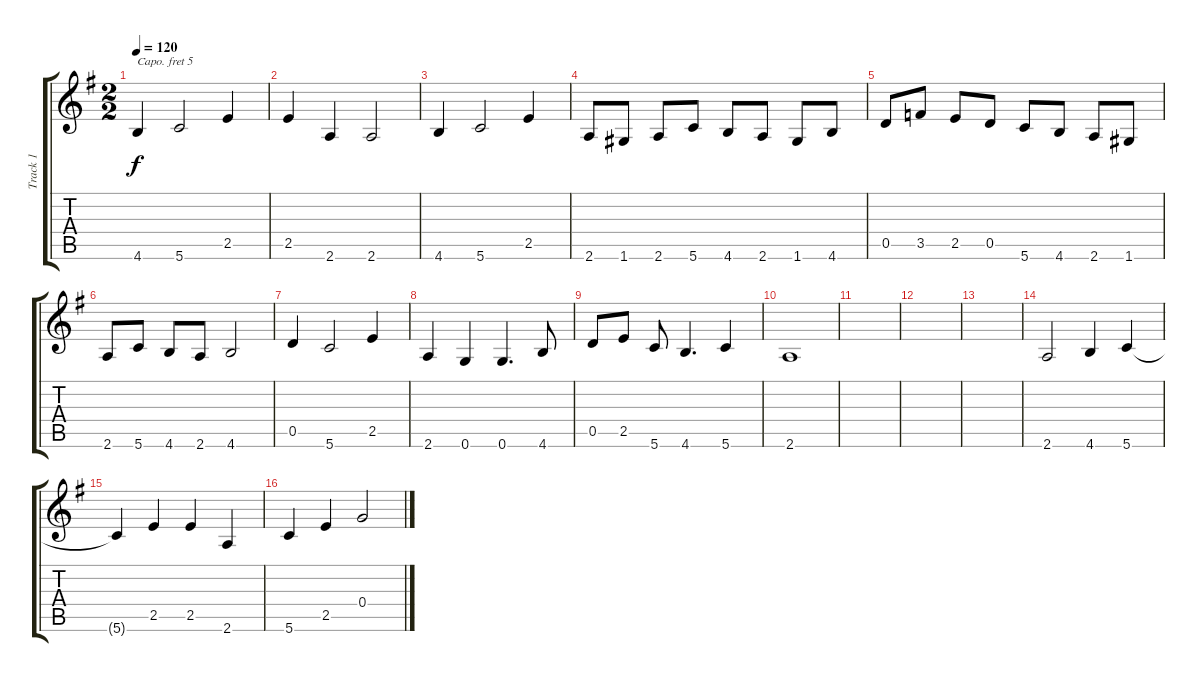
\track ("Track 1" "Track 1") {instrument acousticguitarnylon}
\staff {score tabs}
\capo 5
\tuning (E4 B3 G3 D3 A2 D2) {hide}
\ts (2 2)
\tempo 120
\clef g2
\ks eminor
4.6.4{dy f} 5.6.2 2.5.4 |
2.5.4 2.6.4 2.6.2 |
4.6.4 5.6.2 2.5.4 |
2.6.8 1.6.8 2.6.8 5.6.8 4.6.8 2.6.8 1.6.8 4.6.8 |
0.5.8 3.5.8 2.5.8 0.5.8 5.6.8 4.6.8 2.6.8 1.6.8 |
2.6.8 5.6.8 4.6.8 2.6.8 4.6.2 |
0.5.4 5.6.2 2.5.4 |
2.6.4 0.6.4 0.6.4{d} 4.6.8 |
0.5.8 2.5.8 5.6.8 4.6.4{d} 5.6.4 |
2.6.1 |
|
|
|
2.6.2 4.6.4 5.6.4 |
5.6{t}.4 2.5.4 2.5.4 2.6.4 |
5.6.4 2.5.4 0.4.2
